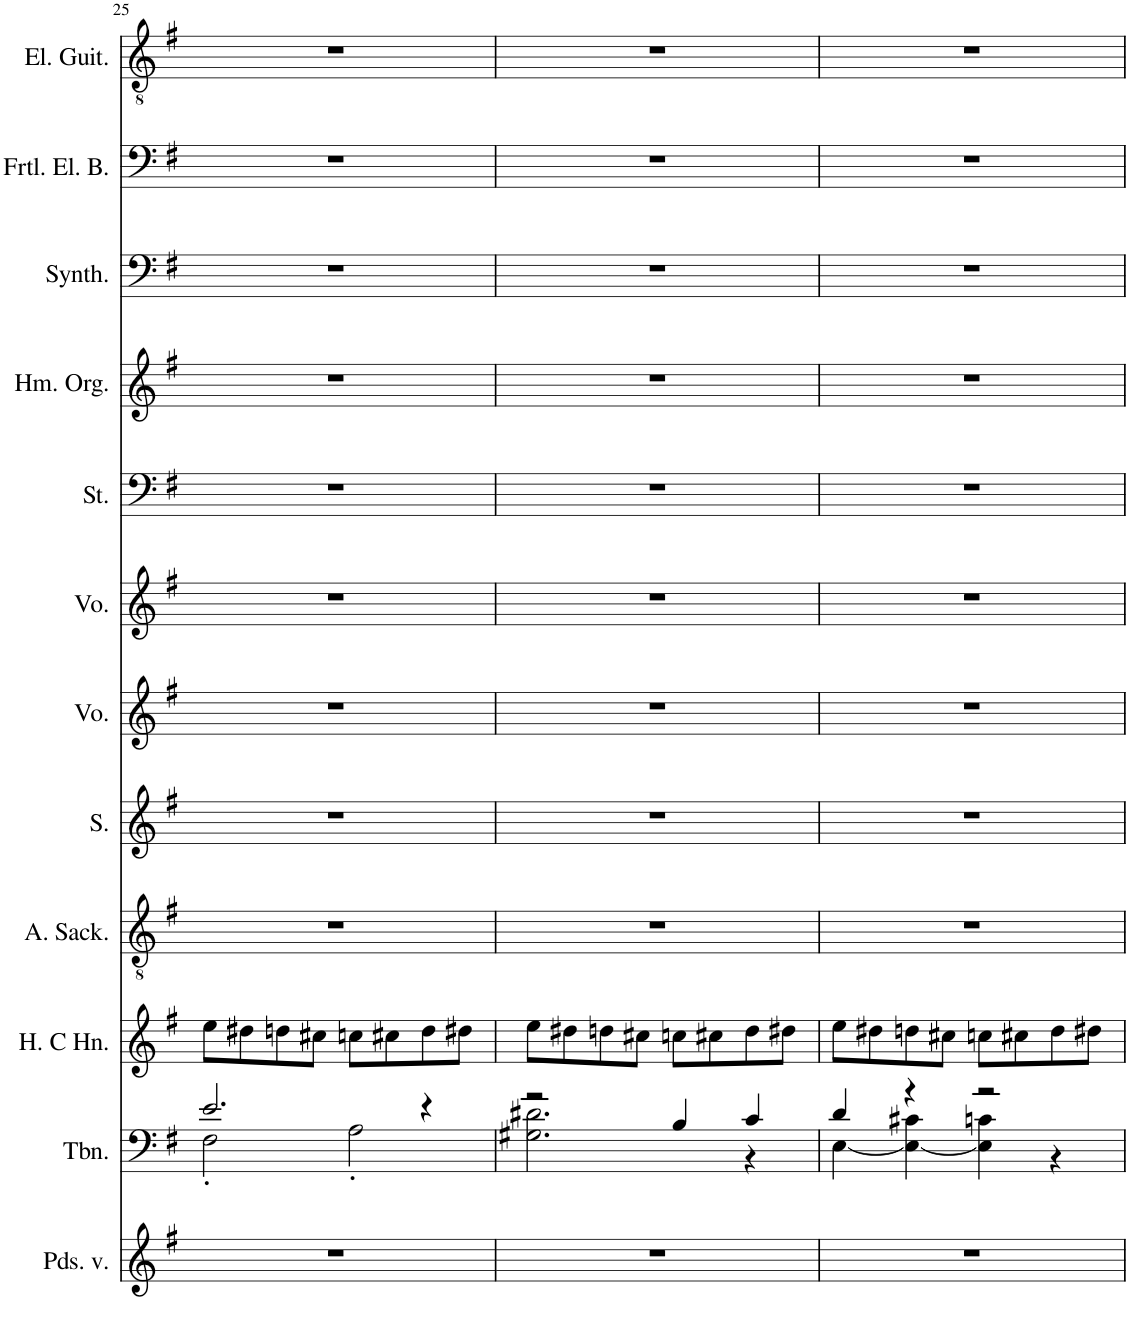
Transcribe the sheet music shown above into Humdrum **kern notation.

**kern	**kern	**kern	**kern	**kern	**kern	**kern	**kern	**kern	**kern	**kern	**kern
*part12	*part11	*part10	*part9	*part8	*part7	*part6	*part5	*part4	*part3	*part2	*part1
*staff12	*staff11	*staff10	*staff9	*staff8	*staff7	*staff6	*staff5	*staff4	*staff3	*staff2	*staff1
*I"Pardessus de viole, Violin	*I"Trombone, Brass	*I"High C Horn, Brass	*I"Alto Sackbut, Brass	*I"Soprano, Choirs	*I"Voice, Choirs	*I"Voice, Choirs	*I"Strings, Strings	*I"Hammond Organ, Organ	*I"String Synthesizer, Bass 2	*I"Fretless Electric Bass, Bass	*I"Electric Guitar, Guitar2
*I'Pds. v.	*I'Tbn.	*I'H. C Hn.	*I'A. Sack.	*I'S.	*I'Vo.	*I'Vo.	*I'St.	*I'Hm. Org.	*I'Synth.	*I'Frtl. El. B.	*I'El. Guit.
!!LO:PB:g=z
*clefG2	*clefF4	*clefG2	*clefGv2	*clefG2	*clefG2	*clefG2	*clefF4	*clefG2	*clefF4	*clefF4	*clefGv2
*	*	*Trd7c12	*	*	*	*	*	*	*	*Trd7c12	*
*k[f#]	*k[f#]	*k[f#]	*k[f#]	*k[f#]	*k[f#]	*k[f#]	*k[f#]	*k[f#]	*k[f#]	*k[f#]	*k[f#]
*M4/4	*M4/4	*M4/4	*M4/4	*M4/4	*M4/4	*M4/4	*M4/4	*M4/4	*M4/4	*M4/4	*M4/4
=25	=25	=25	=25	=25	=25	=25	=25	=25	=25	=25	=25
*	*^	*	*	*	*	*	*	*	*	*	*
1r	2.e/	2F#'\	8ee\L	1r	1r	1r	1r	1r	1r	1r	1r	1r
.	.	.	8dd#X\	.	.	.	.	.	.	.	.	.
.	.	.	8ddn\	.	.	.	.	.	.	.	.	.
.	.	.	8cc#X\J	.	.	.	.	.	.	.	.	.
.	.	2A'\	8ccn\L	.	.	.	.	.	.	.	.	.
.	.	.	8cc#X\	.	.	.	.	.	.	.	.	.
.	4r	.	8dd\	.	.	.	.	.	.	.	.	.
.	.	.	8dd#X\J	.	.	.	.	.	.	.	.	.
=26	=26	=26	=26	=26	=26	=26	=26	=26	=26	=26	=26	=26
1r	2r	2.G#X\ 2.d#X\	8ee\L	1r	1r	1r	1r	1r	1r	1r	1r	1r
.	.	.	8dd#X\	.	.	.	.	.	.	.	.	.
.	.	.	8ddn\	.	.	.	.	.	.	.	.	.
.	.	.	8cc#X\J	.	.	.	.	.	.	.	.	.
.	4B/	.	8ccn\L	.	.	.	.	.	.	.	.	.
.	.	.	8cc#X\	.	.	.	.	.	.	.	.	.
.	4c/	4r	8dd\	.	.	.	.	.	.	.	.	.
.	.	.	8dd#X\J	.	.	.	.	.	.	.	.	.
=27	=27	=27	=27	=27	=27	=27	=27	=27	=27	=27	=27	=27
1r	4d/	[4E\	8ee\L	1r	1r	1r	1r	1r	1r	1r	1r	1r
.	.	.	8dd#X\	.	.	.	.	.	.	.	.	.
.	4r	4E\_ 4c#X\	8ddn\	.	.	.	.	.	.	.	.	.
.	.	.	8cc#X\J	.	.	.	.	.	.	.	.	.
.	2r	4E\] 4cn\	8ccn\L	.	.	.	.	.	.	.	.	.
.	.	.	8cc#X\	.	.	.	.	.	.	.	.	.
.	.	4r	8dd\	.	.	.	.	.	.	.	.	.
.	.	.	8dd#X\J	.	.	.	.	.	.	.	.	.
*	*v	*v	*	*	*	*	*	*	*	*	*	*
=	=	=	=	=	=	=	=	=	=	=	=
*-	*-	*-	*-	*-	*-	*-	*-	*-	*-	*-	*-
